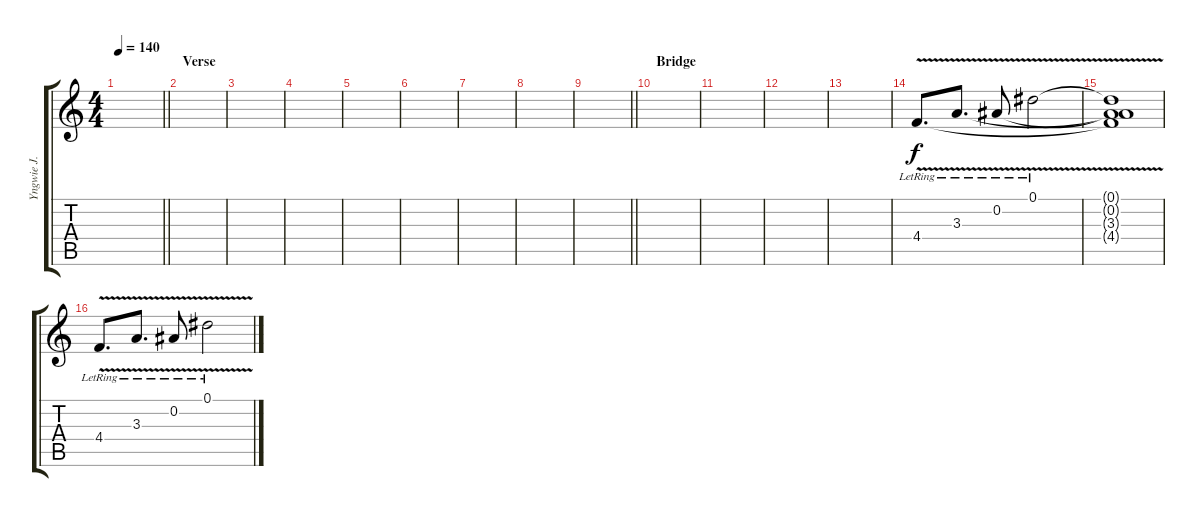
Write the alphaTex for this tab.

\track ("Yngwie J. Malmsteen" "Yngwie J. ") {instrument overdrivenguitar}
\staff {score tabs}
\tuning (Eb4 Bb3 Gb3 Db3 Ab2 Eb2) {hide}
\ts (4 4)
\tempo 140
\clef g2
\barLineRight lightlight
\ks c
|
\section ("" "Verse")
|
|
|
|
|
|
|
\barLineRight lightlight
|
\section ("" "Bridge")
|
|
|
|
4.4{v lr}.8{d} 3.3{v lr}.8{d} 0.2{v lr}.8 0.1{v lr}.2 |
(0.1{t} 0.2{t} 3.3{t} 4.4{t}).1 |
4.4{v lr}.8{d} 3.3{v lr}.8{d} 0.2{v lr}.8 0.1{v lr}.2
